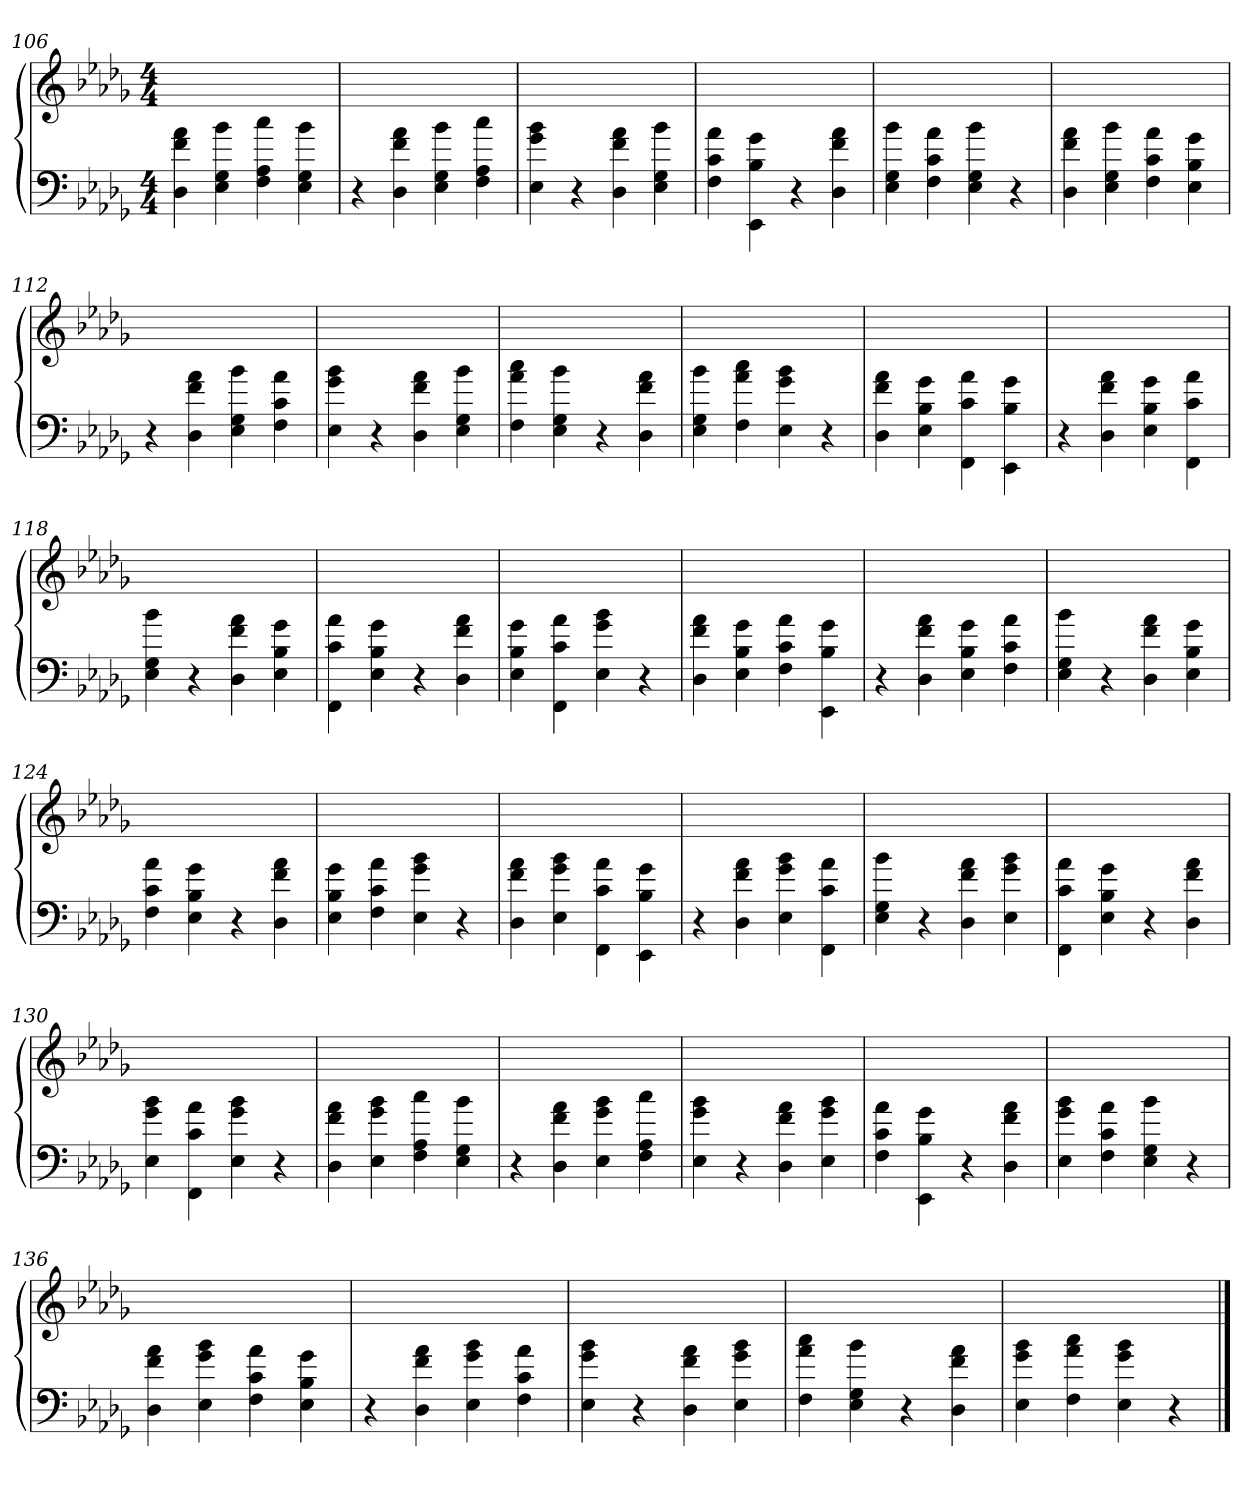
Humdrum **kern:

**kern	**kern
*part2	*part1
*staff2	*staff1
*clefF4	*clefG2
*k[b-e-a-d-g-]	*k[b-e-a-d-g-]
*D-:	*D-:
*M4/4	*M4/4
=106	=106
4D- 4f 4a-	1ryy
4E- 4G- 4b-	.
4F 4A- 4cc	.
4E- 4G- 4b-	.
=107	=107
4r	1ryy
4D- 4f 4a-	.
4E- 4G- 4b-	.
4F 4A- 4cc	.
=108	=108
4E- 4g- 4b-	1ryy
4r	.
4D- 4f 4a-	.
4E- 4G- 4b-	.
=109	=109
4F 4c 4a-	1ryy
4EE- 4B- 4g-	.
4r	.
4D- 4f 4a-	.
=110	=110
4E- 4G- 4b-	1ryy
4F 4c 4a-	.
4E- 4G- 4b-	.
4r	.
=111	=111
4D- 4f 4a-	1ryy
4E- 4G- 4b-	.
4F 4c 4a-	.
4E- 4B- 4g-	.
=112	=112
4r	1ryy
4D- 4f 4a-	.
4E- 4G- 4b-	.
4F 4c 4a-	.
=113	=113
4E- 4g- 4b-	1ryy
4r	.
4D- 4f 4a-	.
4E- 4G- 4b-	.
=114	=114
4F 4a- 4cc	1ryy
4E- 4G- 4b-	.
4r	.
4D- 4f 4a-	.
=115	=115
4E- 4G- 4b-	1ryy
4F 4a- 4cc	.
4E- 4g- 4b-	.
4r	.
=116	=116
4D- 4f 4a-	1ryy
4E- 4B- 4g-	.
4FF 4c 4a-	.
4EE- 4B- 4g-	.
=117	=117
4r	1ryy
4D- 4f 4a-	.
4E- 4B- 4g-	.
4FF 4c 4a-	.
=118	=118
4E- 4G- 4b-	1ryy
4r	.
4D- 4f 4a-	.
4E- 4B- 4g-	.
=119	=119
4FF 4c 4a-	1ryy
4E- 4B- 4g-	.
4r	.
4D- 4f 4a-	.
=120	=120
4E- 4B- 4g-	1ryy
4FF 4c 4a-	.
4E- 4g- 4b-	.
4r	.
=121	=121
4D- 4f 4a-	1ryy
4E- 4B- 4g-	.
4F 4c 4a-	.
4EE- 4B- 4g-	.
=122	=122
4r	1ryy
4D- 4f 4a-	.
4E- 4B- 4g-	.
4F 4c 4a-	.
=123	=123
4E- 4G- 4b-	1ryy
4r	.
4D- 4f 4a-	.
4E- 4B- 4g-	.
=124	=124
4F 4c 4a-	1ryy
4E- 4B- 4g-	.
4r	.
4D- 4f 4a-	.
=125	=125
4E- 4B- 4g-	1ryy
4F 4c 4a-	.
4E- 4g- 4b-	.
4r	.
=126	=126
4D- 4f 4a-	1ryy
4E- 4g- 4b-	.
4FF 4c 4a-	.
4EE- 4B- 4g-	.
=127	=127
4r	1ryy
4D- 4f 4a-	.
4E- 4g- 4b-	.
4FF 4c 4a-	.
=128	=128
4E- 4G- 4b-	1ryy
4r	.
4D- 4f 4a-	.
4E- 4g- 4b-	.
=129	=129
4FF 4c 4a-	1ryy
4E- 4B- 4g-	.
4r	.
4D- 4f 4a-	.
=130	=130
4E- 4g- 4b-	1ryy
4FF 4c 4a-	.
4E- 4g- 4b-	.
4r	.
=131	=131
4D- 4f 4a-	1ryy
4E- 4g- 4b-	.
4F 4A- 4cc	.
4E- 4G- 4b-	.
=132	=132
4r	1ryy
4D- 4f 4a-	.
4E- 4g- 4b-	.
4F 4A- 4cc	.
=133	=133
4E- 4g- 4b-	1ryy
4r	.
4D- 4f 4a-	.
4E- 4g- 4b-	.
=134	=134
4F 4c 4a-	1ryy
4EE- 4B- 4g-	.
4r	.
4D- 4f 4a-	.
=135	=135
4E- 4g- 4b-	1ryy
4F 4c 4a-	.
4E- 4G- 4b-	.
4r	.
=136	=136
4D- 4f 4a-	1ryy
4E- 4g- 4b-	.
4F 4c 4a-	.
4E- 4B- 4g-	.
=137	=137
4r	1ryy
4D- 4f 4a-	.
4E- 4g- 4b-	.
4F 4c 4a-	.
=138	=138
4E- 4g- 4b-	1ryy
4r	.
4D- 4f 4a-	.
4E- 4g- 4b-	.
=139	=139
4F 4a- 4cc	1ryy
4E- 4G- 4b-	.
4r	.
4D- 4f 4a-	.
=140	=140
4E- 4g- 4b-	1ryy
4F 4a- 4cc	.
4E- 4g- 4b-	.
4r	.
==	==
*-	*-
